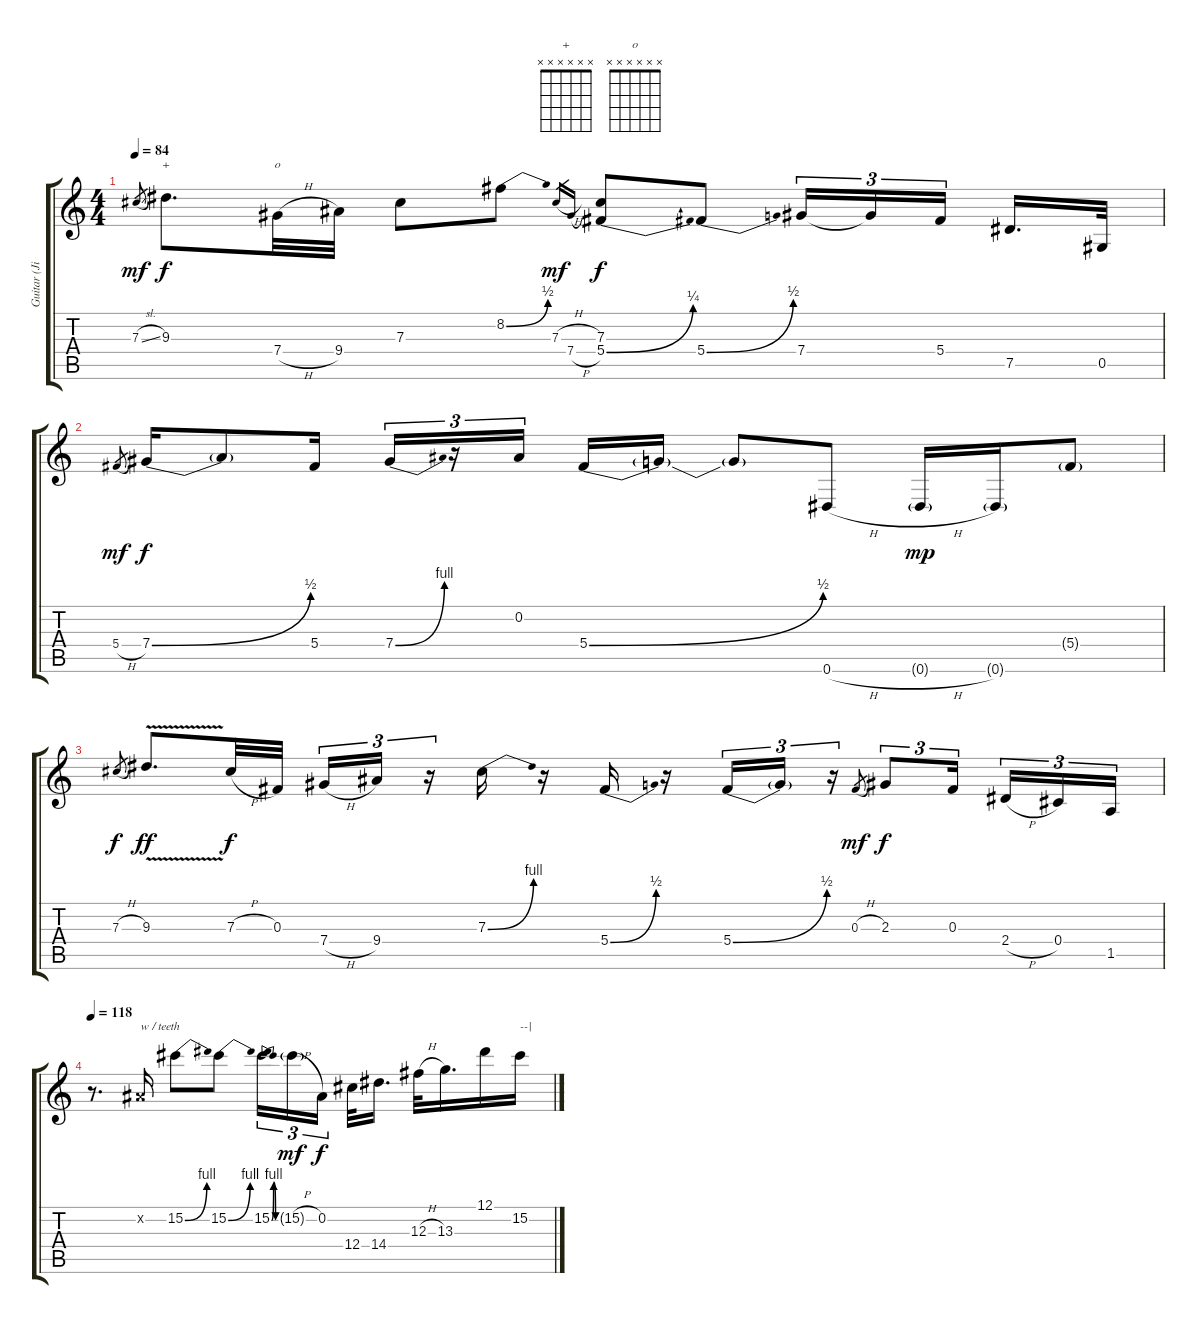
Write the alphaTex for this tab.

\track ("Guitar (Jimi Hendrix)" "Guitar (Ji") {instrument overdrivenguitar}
\staff {score tabs}
\tuning (Eb4 Bb3 Gb3 Db3 Ab2 Eb2) {hide}
\chord ("+" x x x x x x)
\chord ("o" x x x x x x)
\ts (4 4)
\tempo 84
\clef g2
\ks c
7.3{sl}.8{gr dy mf} 9.3.8{d ch "+" dy f} 7.4{h}.32{ch "o"} 9.4.32 7.3.8 8.2{be (bend 0 0 60 2)}.8 7.3{h}.16{gr dy mf} 7.4{h}.16{gr} (7.3 5.4{be (bend 0 0 60 1)}).8{dy f} 5.4{be (bend 0 0 60 2)}.8 7.4.16{tu (3 2)} 7.4{t}.16{tu (3 2)} 5.4.16{tu (3 2) beam splitsecondary} 7.5.16{d} 0.5.32 |
5.4{h}.8{gr dy mf} 7.4{be (bend 0 0 60 2)}.16{dy f} 7.4{t}.8 5.4.16 7.4{be (bend 0 0 60 4)}.16{tu (3 2)} r.16{tu (3 2)} 0.2.16{tu (3 2) beam splitsecondary} 5.4{be (bend 0 0 60 2)}.16 5.4{t}.16 5.4{t}.8 0.6{h}.8 0.6{h g}.16{dy mp} 0.6{g}.16 5.4{g}.8 |
7.3{h}.8{gr dy f} 9.3{v}.8{d dy ff} 7.3{h}.32{dy f} 0.3.32 7.4{h}.16{tu (3 2)} 9.4.16{tu (3 2)} r.16{tu (3 2)} 7.3{be (bend 0 0 60 4)}.16 r.16 5.4{be (bend 0 0 60 2)}.16 r.16 5.4{be (bend 0 0 60 2)}.16{tu (3 2)} 5.4{t}.16{tu (3 2)} r.16{tu (3 2)} 0.3{h}.8{gr dy mf} 2.3.8{tu (3 2) dy f} 0.3.16{tu (3 2) beam splitsecondary} 2.4{h}.16{tu (3 2)} 0.4.16{tu (3 2)} 1.5.16{tu (3 2)} |
\tempo 118
r.8{d} 0.2{x}.16{txt "w / teeth"} 15.2{be (bend 0 0 60 4)}.8 15.2{be (bend 0 0 60 4)}.8 15.2{be (bendrelease 0 0 15 4 30 4 60 0)}.16{tu (3 2)} 15.2{h g}.16{tu (3 2) dy mf} 0.2.16{tu (3 2) dy f beam splitsecondary} 12.4.32 14.4.16{d} 12.3{h}.32 13.3.16{d} 12.1.16 15.2.16{txt "--|"}
